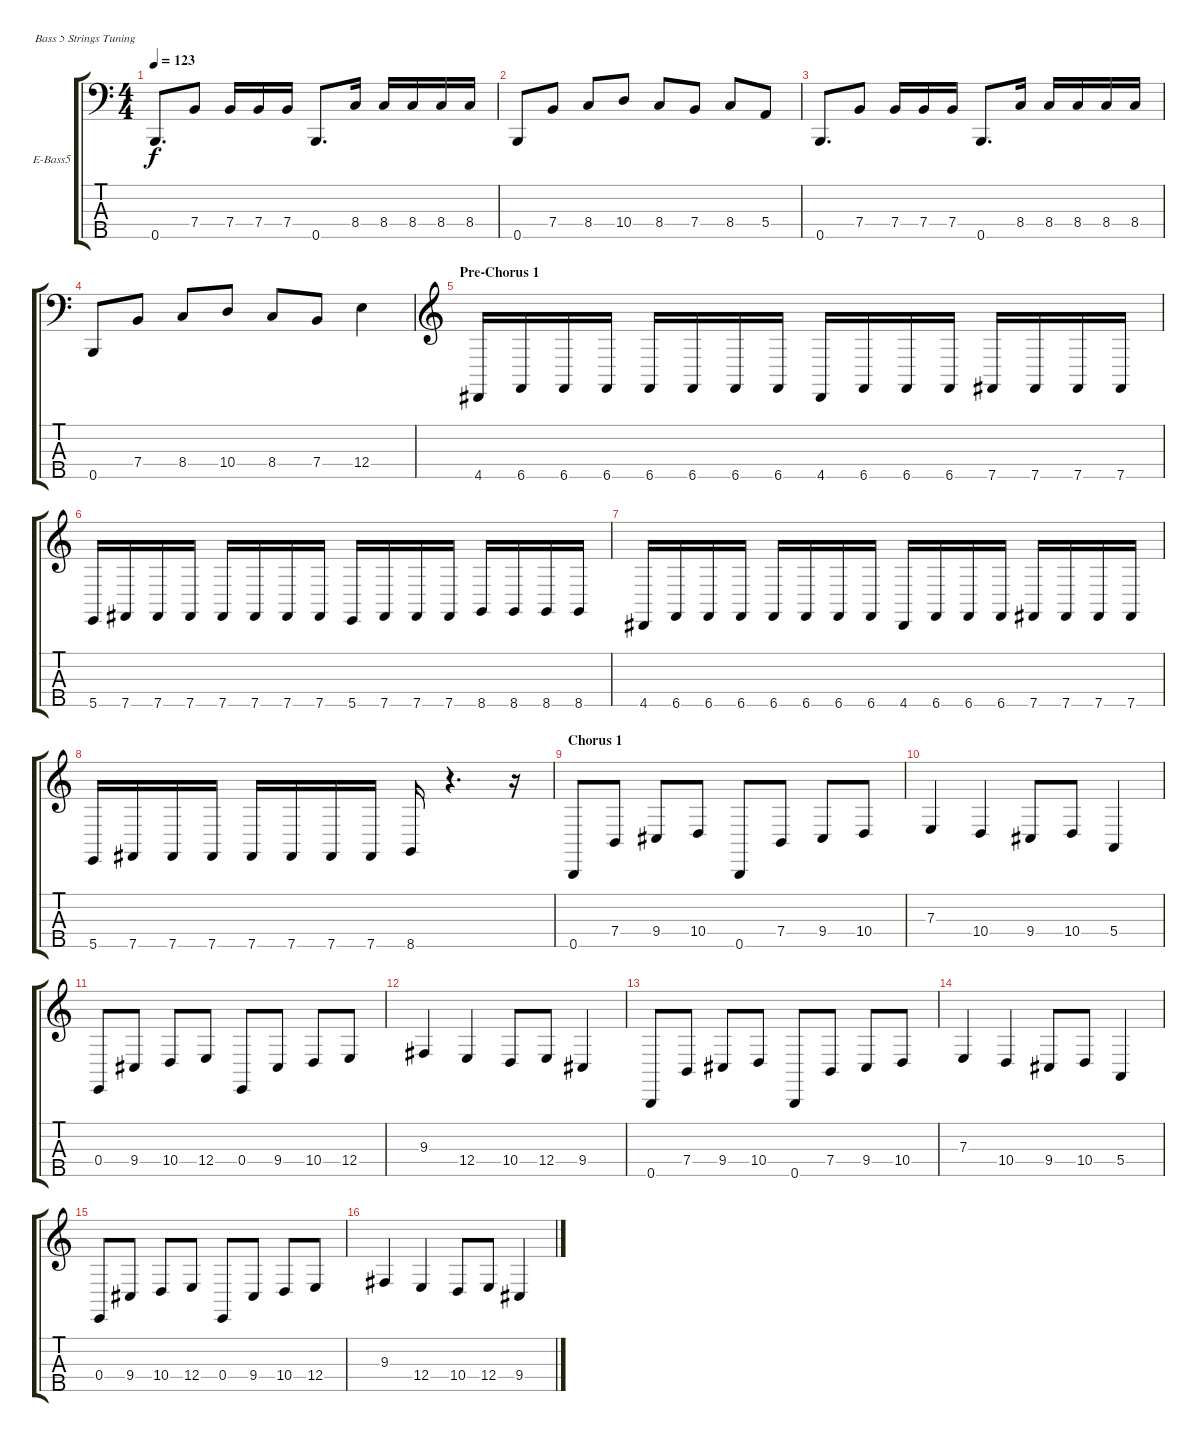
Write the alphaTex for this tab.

\defaultSystemsLayout 4
\bracketExtendMode groupsimilarinstruments
\firstSystemTrackNameOrientation horizontal
\otherSystemsTrackNameOrientation horizontal
\track ("Bass" "E-Bass5") {instrument electricbassfinger}
\staff {score tabs}
\tuning (G2 D2 A1 E1 B0)
\ts (4 4)
\tempo 123
\clef f4
\scale
0.333333
\ks c
0.5.8{d dy f} 7.4.8 7.4.16 7.4.16 7.4.16 0.5.8{d} 8.4.16 8.4.16 8.4.16 8.4.16 8.4.16 |
\scale
0.333333 0.5.8 7.4.8 8.4.8 10.4.8 8.4.8 7.4.8 8.4.8 5.4.8 |
\scale
0.333333 0.5.8{d} 7.4.8 7.4.16 7.4.16 7.4.16 0.5.8{d} 8.4.16 8.4.16 8.4.16 8.4.16 8.4.16 |
\scale
0.333333 0.5.8 7.4.8 8.4.8 10.4.8 8.4.8 7.4.8 12.4.4 |
\section ("" "Pre-Chorus 1")
\clef g2
\scale
0.333333 4.5.16 6.5.16 6.5.16 6.5.16 6.5.16 6.5.16 6.5.16 6.5.16 4.5.16 6.5.16 6.5.16 6.5.16 7.5.16 7.5.16 7.5.16 7.5.16 |
\scale
0.333333 5.5.16 7.5.16 7.5.16 7.5.16 7.5.16 7.5.16 7.5.16 7.5.16 5.5.16 7.5.16 7.5.16 7.5.16 8.5.16 8.5.16 8.5.16 8.5.16 |
\scale
0.333333 4.5.16 6.5.16 6.5.16 6.5.16 6.5.16 6.5.16 6.5.16 6.5.16 4.5.16 6.5.16 6.5.16 6.5.16 7.5.16 7.5.16 7.5.16 7.5.16 |
\scale
0.333333 5.5.16 7.5.16 7.5.16 7.5.16 7.5.16 7.5.16 7.5.16 7.5.16 8.5.16 r.4{d} r.16 |
\section ("" "Chorus 1")
\scale
0.333333 0.5.8 7.4.8 9.4.8 10.4.8 0.5.8 7.4.8 9.4.8 10.4.8 |
\scale
0.333333 7.3.4 10.4.4 9.4.8 10.4.8 5.4.4 |
\scale
0.333333 0.4.8 9.4.8 10.4.8 12.4.8 0.4.8 9.4.8 10.4.8 12.4.8 |
\scale
0.333333 9.3.4 12.4.4 10.4.8 12.4.8 9.4.4 |
\scale
0.333333 0.5.8 7.4.8 9.4.8 10.4.8 0.5.8 7.4.8 9.4.8 10.4.8 |
\scale
0.333333 7.3.4 10.4.4 9.4.8 10.4.8 5.4.4 |
\scale
0.333333 0.4.8 9.4.8 10.4.8 12.4.8 0.4.8 9.4.8 10.4.8 12.4.8 |
\scale
0.333333 9.3.4 12.4.4 10.4.8 12.4.8 9.4.4
